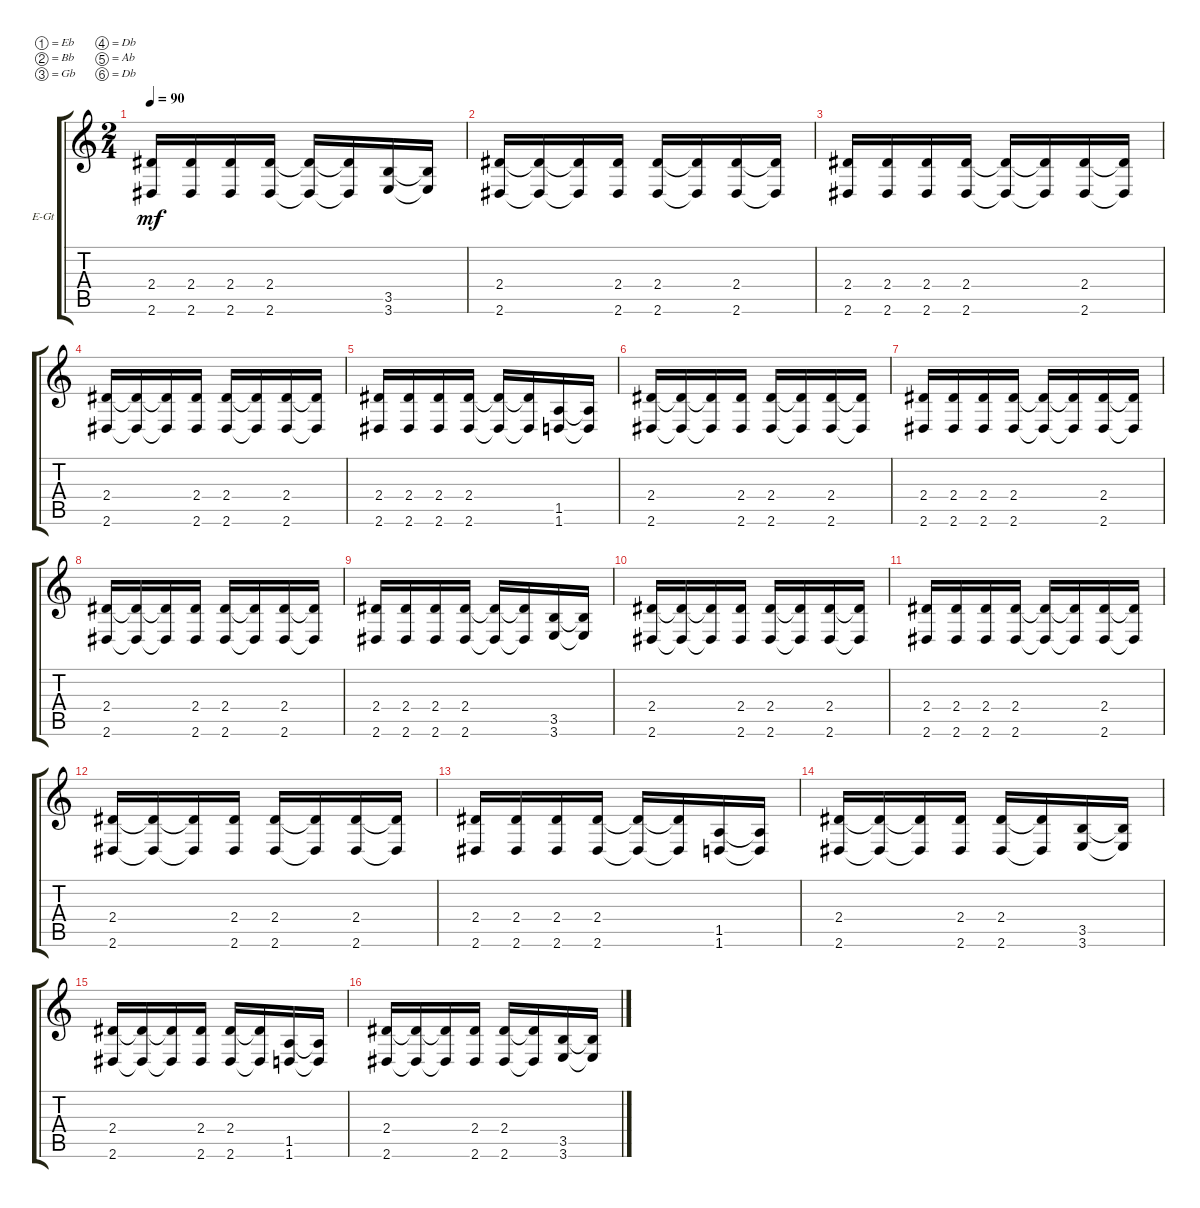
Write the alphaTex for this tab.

\defaultSystemsLayout 4
\bracketExtendMode groupsimilarinstruments
\firstSystemTrackNameOrientation horizontal
\otherSystemsTrackNameOrientation horizontal
\track ("Electric Guitar" "E-Gt") {instrument distortionguitar}
\staff {score tabs}
\tuning (Eb4 Bb3 Gb3 Db3 Ab2 Db2)
\ts (2 4)
\tempo 90
\clef g2
\ks c
(2.6 2.4).16{dy mf} (2.6 2.4).16 (2.6 2.4).16 (2.6 2.4).16 (2.6{t} 2.4{t}).16 (2.6{t} 2.4{t}).16 (3.6 3.5).16 (3.6{t} 3.5{t}).16 |
(2.6 2.4).16 (2.6{t} 2.4{t}).16 (2.6{t} 2.4{t}).16 (2.6 2.4).16 (2.6 2.4).16 (2.6{t} 2.4{t}).16 (2.6 2.4).16 (2.6{t} 2.4{t}).16 |
(2.6 2.4).16 (2.6 2.4).16 (2.6 2.4).16 (2.6 2.4).16 (2.6{t} 2.4{t}).16 (2.6{t} 2.4{t}).16 (2.6 2.4).16 (2.6{t} 2.4{t}).16 |
(2.6 2.4).16 (2.6{t} 2.4{t}).16 (2.6{t} 2.4{t}).16 (2.6 2.4).16 (2.6 2.4).16 (2.6{t} 2.4{t}).16 (2.6 2.4).16 (2.6{t} 2.4{t}).16 |
(2.6 2.4).16 (2.6 2.4).16 (2.6 2.4).16 (2.6 2.4).16 (2.6{t} 2.4{t}).16 (2.6{t} 2.4{t}).16 (1.6 1.5).16 (1.6{t} 1.5{t}).16 |
(2.6 2.4).16 (2.6{t} 2.4{t}).16 (2.6{t} 2.4{t}).16 (2.6 2.4).16 (2.6 2.4).16 (2.6{t} 2.4{t}).16 (2.6 2.4).16 (2.6{t} 2.4{t}).16 |
(2.6 2.4).16 (2.6 2.4).16 (2.6 2.4).16 (2.6 2.4).16 (2.6{t} 2.4{t}).16 (2.6{t} 2.4{t}).16 (2.6 2.4).16 (2.6{t} 2.4{t}).16 |
(2.6 2.4).16 (2.6{t} 2.4{t}).16 (2.6{t} 2.4{t}).16 (2.6 2.4).16 (2.6 2.4).16 (2.6{t} 2.4{t}).16 (2.6 2.4).16 (2.6{t} 2.4{t}).16 |
(2.6 2.4).16 (2.6 2.4).16 (2.6 2.4).16 (2.6 2.4).16 (2.6{t} 2.4{t}).16 (2.6{t} 2.4{t}).16 (3.6 3.5).16 (3.6{t} 3.5{t}).16 |
(2.6 2.4).16 (2.6{t} 2.4{t}).16 (2.6{t} 2.4{t}).16 (2.6 2.4).16 (2.6 2.4).16 (2.6{t} 2.4{t}).16 (2.6 2.4).16 (2.6{t} 2.4{t}).16 |
(2.6 2.4).16 (2.6 2.4).16 (2.6 2.4).16 (2.6 2.4).16 (2.6{t} 2.4{t}).16 (2.6{t} 2.4{t}).16 (2.6 2.4).16 (2.6{t} 2.4{t}).16 |
(2.6 2.4).16 (2.6{t} 2.4{t}).16 (2.6{t} 2.4{t}).16 (2.6 2.4).16 (2.6 2.4).16 (2.6{t} 2.4{t}).16 (2.6 2.4).16 (2.6{t} 2.4{t}).16 |
(2.6 2.4).16 (2.6 2.4).16 (2.6 2.4).16 (2.6 2.4).16 (2.6{t} 2.4{t}).16 (2.6{t} 2.4{t}).16 (1.6 1.5).16 (1.6{t} 1.5{t}).16 |
(2.6 2.4).16 (2.6{t} 2.4{t}).16 (2.6{t} 2.4{t}).16 (2.6 2.4).16 (2.6 2.4).16 (2.6{t} 2.4{t}).16 (3.6 3.5).16 (3.6{t} 3.5{t}).16 |
(2.6 2.4).16 (2.6{t} 2.4{t}).16 (2.6{t} 2.4{t}).16 (2.6 2.4).16 (2.6 2.4).16 (2.6{t} 2.4{t}).16 (1.6 1.5).16 (1.6{t} 1.5{t}).16 |
(2.6 2.4).16 (2.6{t} 2.4{t}).16 (2.6{t} 2.4{t}).16 (2.6 2.4).16 (2.6 2.4).16 (2.6{t} 2.4{t}).16 (3.6 3.5).16 (3.6{t} 3.5{t}).16
